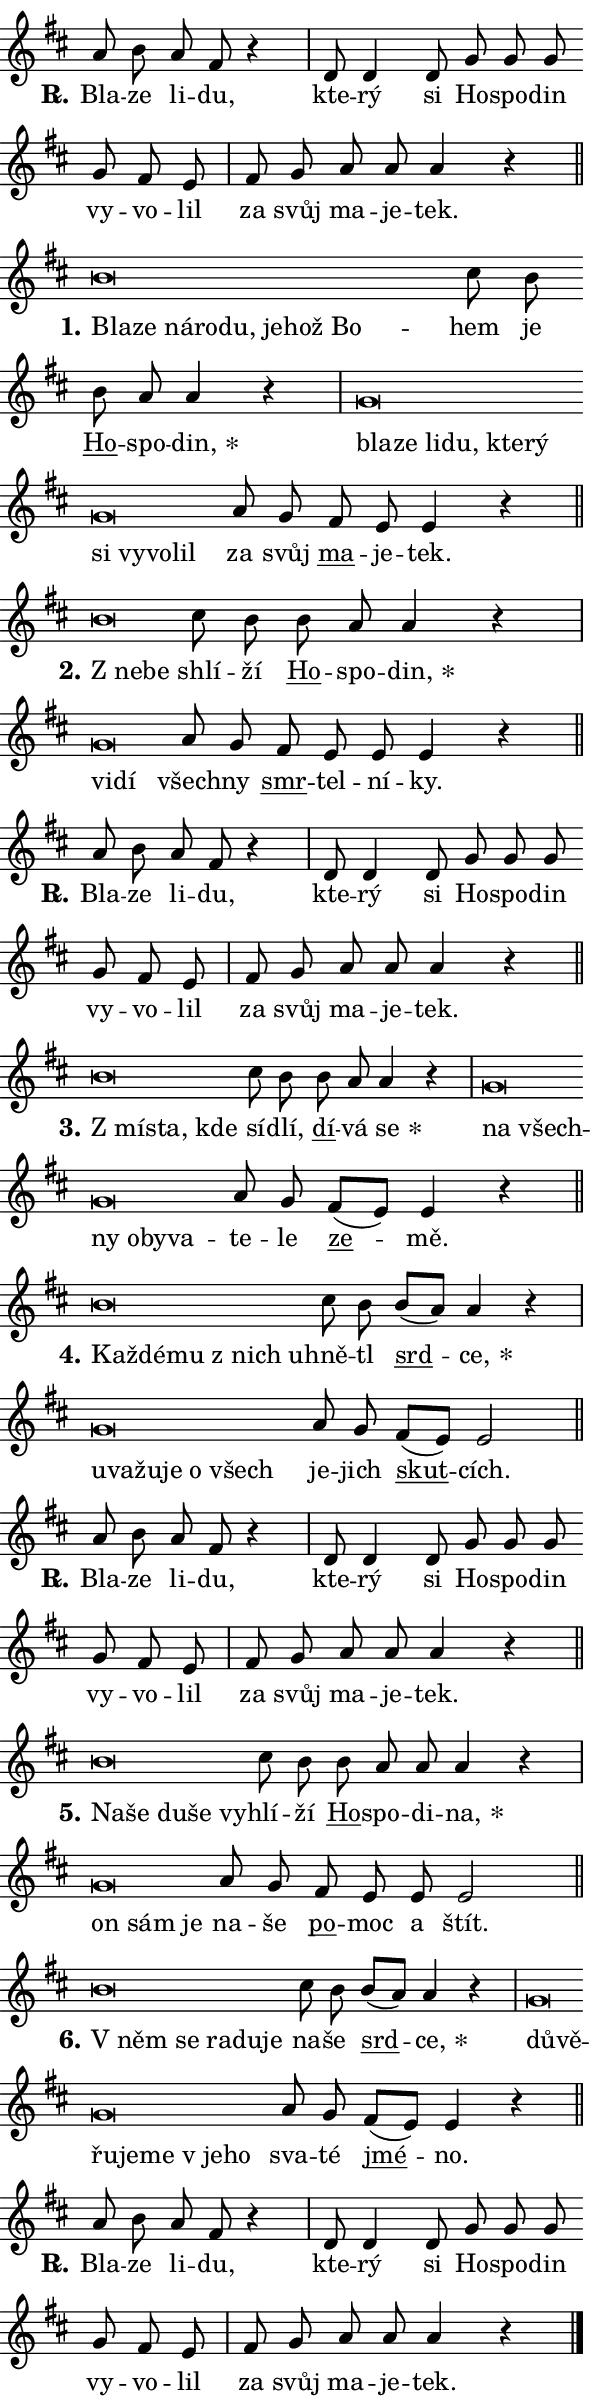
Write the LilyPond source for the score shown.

\version "2.24.0"
\header { tagline = "" }
\paper {
  indent = 0\cm
  top-margin = 0\cm
  right-margin = 0.13\cm % to fit lyric hyphens
  bottom-margin = 0\cm
  left-margin = 0\cm
  paper-width = 10\cm
  page-breaking = #ly:one-page-breaking
  system-system-spacing.basic-distance = #11
  score-system-spacing.basic-distance = #11
  ragged-last = ##f
}


%% Author: Thomas Morley
%% https://lists.gnu.org/archive/html/lilypond-user/2020-05/msg00002.html
#(define (line-position grob)
"Returns position of @var[grob} in current system:
   @code{'start}, if at first time-step
   @code{'end}, if at last time-step
   @code{'middle} otherwise
"
  (let* ((col (ly:item-get-column grob))
         (ln (ly:grob-object col 'left-neighbor))
         (rn (ly:grob-object col 'right-neighbor))
         (col-to-check-left (if (ly:grob? ln) ln col))
         (col-to-check-right (if (ly:grob? rn) rn col))
         (break-dir-left
           (and
             (ly:grob-property col-to-check-left 'non-musical #f)
             (ly:item-break-dir col-to-check-left)))
         (break-dir-right
           (and
             (ly:grob-property col-to-check-right 'non-musical #f)
             (ly:item-break-dir col-to-check-right))))
        (cond ((eqv? 1 break-dir-left) 'start)
              ((eqv? -1 break-dir-right) 'end)
              (else 'middle))))

#(define (tranparent-at-line-position vctor)
  (lambda (grob)
  "Relying on @code{line-position} select the relevant enry from @var{vctor}.
Used to determine transparency,"
    (case (line-position grob)
      ((end) (not (vector-ref vctor 0)))
      ((middle) (not (vector-ref vctor 1)))
      ((start) (not (vector-ref vctor 2))))))

noteHeadBreakVisibility =
#(define-music-function (break-visibility)(vector?)
"Makes @code{NoteHead}s transparent relying on @var{break-visibility}"
#{
  \override NoteHead.transparent =
    #(tranparent-at-line-position break-visibility)
#})

#(define delete-ledgers-for-transparent-note-heads
  (lambda (grob)
    "Reads whether a @code{NoteHead} is transparent.
If so this @code{NoteHead} is removed from @code{'note-heads} from
@var{grob}, which is supposed to be @code{LedgerLineSpanner}.
As a result ledgers are not printed for this @code{NoteHead}"
    (let* ((nhds-array (ly:grob-object grob 'note-heads))
           (nhds-list
             (if (ly:grob-array? nhds-array)
                 (ly:grob-array->list nhds-array)
                 '()))
           ;; Relies on the transparent-property being done before
           ;; Staff.LedgerLineSpanner.after-line-breaking is executed.
           ;; This is fragile ...
           (to-keep
             (remove
               (lambda (nhd)
                 (ly:grob-property nhd 'transparent #f))
               nhds-list)))
      ;; TODO find a better method to iterate over grob-arrays, similiar
      ;; to filter/remove etc for lists
      ;; For now rebuilt from scratch
      (set! (ly:grob-object grob 'note-heads)  '())
      (for-each
        (lambda (nhd)
          (ly:pointer-group-interface::add-grob grob 'note-heads nhd))
        to-keep))))

squashNotes = {
  \override NoteHead.X-extent = #'(-0.2 . 0.2)
  \override NoteHead.Y-extent = #'(-0.75 . 0)
  \override NoteHead.stencil =
    #(lambda (grob)
       (let ((pos (ly:grob-property grob 'staff-position)))
         (begin
           (if (< pos -7) (display "ERROR: Lower brevis then expected\n") (display ""))
           (if (<= pos -6) ly:text-interface::print ly:note-head::print))))
}
unSquashNotes = {
  \revert NoteHead.X-extent
  \revert NoteHead.Y-extent
  \revert NoteHead.stencil
}

hideNotes = \noteHeadBreakVisibility #begin-of-line-visible
unHideNotes = \noteHeadBreakVisibility #all-visible

% work-around for resetting accidentals
% https://lilypond.org/doc/v2.23/Documentation/notation/displaying-rhythms#unmetered-music
cadenzaMeasure = {
  \cadenzaOff
  \partial 1024 s1024
  \cadenzaOn
}

#(define-markup-command (accent layout props text) (markup?)
  "Underline accented syllable"
  (interpret-markup layout props
    #{\markup \override #'(offset . 4.3) \underline { #text }#}))

responsum = \markup \concat {
  "R" \hspace #-1.05 \path #0.1 #'((moveto 0 0.07) (lineto 0.9 0.8)) \hspace #0.05 "."
}

spaceSize = #0.6828661417322834 % exact space size for TeX Gyre Schola

\layout {
  \context {
    \Staff
    \remove "Time_signature_engraver"
    \override LedgerLineSpanner.after-line-breaking = #delete-ledgers-for-transparent-note-heads
  }
  \context {
    \Lyrics {
      \override LyricSpace.minimum-distance = \spaceSize
      \override LyricText.font-name = #"TeX Gyre Schola"
      \override LyricText.font-size = 1
      \override StanzaNumber.font-name = #"TeX Gyre Schola Bold"
      \override StanzaNumber.font-size = 1
    }
  }
  \context {
    \Score 
    \override NoteHead.text =
      #(lambda (grob) 
        (let ((pos (ly:grob-property grob 'staff-position)))
          #{\markup {
            \combine
              \halign #-0.55 \raise #(if (= pos -6) 0 0.5) \override #'(thickness . 2) \draw-line #'(3.2 . 0)
              \musicglyph "noteheads.sM1"
          }#}))
  }
}

% magnetic-lyrics.ily
%
%   written by
%     Jean Abou Samra <jean@abou-samra.fr>
%     Werner Lemberg <wl@gnu.org>
%
%   adapted by
%     Jiri Hon <jiri.hon@gmail.com>
%
% Version 2022-Apr-15

% https://www.mail-archive.com/lilypond-user@gnu.org/msg149350.html

#(define (Left_hyphen_pointer_engraver context)
   "Collect syllable-hyphen-syllable occurrences in lyrics and store
them in properties.  This engraver only looks to the left.  For
example, if the lyrics input is @code{foo -- bar}, it does the
following.

@itemize @bullet
@item
Set the @code{text} property of the @code{LyricHyphen} grob between
@q{foo} and @q{bar} to @code{foo}.

@item
Set the @code{left-hyphen} property of the @code{LyricText} grob with
text @q{foo} to the @code{LyricHyphen} grob between @q{foo} and
@q{bar}.
@end itemize

Use this auxiliary engraver in combination with the
@code{lyric-@/text::@/apply-@/magnetic-@/offset!} hook."
   (let ((hyphen #f)
         (text #f))
     (make-engraver
      (acknowledgers
       ((lyric-syllable-interface engraver grob source-engraver)
        (set! text grob)))
      (end-acknowledgers
       ((lyric-hyphen-interface engraver grob source-engraver)
        ;(when (not (grob::has-interface grob 'lyric-space-interface))
          (set! hyphen grob)));)
      ((stop-translation-timestep engraver)
       (when (and text hyphen)
         (ly:grob-set-object! text 'left-hyphen hyphen))
       (set! text #f)
       (set! hyphen #f)))))

#(define (lyric-text::apply-magnetic-offset! grob)
   "If the space between two syllables is less than the value in
property @code{LyricText@/.details@/.squash-threshold}, move the right
syllable to the left so that it gets concatenated with the left
syllable.

Use this function as a hook for
@code{LyricText@/.after-@/line-@/breaking} if the
@code{Left_@/hyphen_@/pointer_@/engraver} is active."
   (let ((hyphen (ly:grob-object grob 'left-hyphen #f)))
     (when hyphen
       (let ((left-text (ly:spanner-bound hyphen LEFT)))
         (when (grob::has-interface left-text 'lyric-syllable-interface)
           (let* ((common (ly:grob-common-refpoint grob left-text X))
                  (this-x-ext (ly:grob-extent grob common X))
                  (left-x-ext
                   (begin
                     ;; Trigger magnetism for left-text.
                     (ly:grob-property left-text 'after-line-breaking)
                     (ly:grob-extent left-text common X)))
                  ;; `delta` is the gap width between two syllables.
                  (delta (- (interval-start this-x-ext)
                            (interval-end left-x-ext)))
                  (details (ly:grob-property grob 'details))
                  (threshold (assoc-get 'squash-threshold details 0.2)))
             (when (< delta threshold)
               (let* (;; We have to manipulate the input text so that
                      ;; ligatures crossing syllable boundaries are not
                      ;; disabled.  For languages based on the Latin
                      ;; script this is essentially a beautification.
                      ;; However, for non-Western scripts it can be a
                      ;; necessity.
                      (lt (ly:grob-property left-text 'text))
                      (rt (ly:grob-property grob 'text))
                      (is-space (grob::has-interface hyphen 'lyric-space-interface))
                      (space (if is-space " " ""))
                      (extra-delta (if is-space spaceSize 0))
                      ;; Append new syllable.
                      (ltrt-space (if (and (string? lt) (string? rt))
                                (string-append lt space rt)
                                (make-concat-markup (list lt space rt))))
                      ;; Right-align `ltrt` to the right side.
                      (ltrt-space-markup (grob-interpret-markup
                               grob
                               (make-translate-markup
                                (cons (interval-length this-x-ext) 0)
                                (make-right-align-markup ltrt-space)))))
                 (begin
                   ;; Don't print `left-text`.
                   (ly:grob-set-property! left-text 'stencil #f)
                   ;; Set text and stencil (which holds all collected
                   ;; syllables so far) and shift it to the left.
                   (ly:grob-set-property! grob 'text ltrt-space)
                   (ly:grob-set-property! grob 'stencil ltrt-space-markup)
                   (ly:grob-translate-axis! grob (- (- delta extra-delta)) X))))))))))


#(define (lyric-hyphen::displace-bounds-first grob)
   ;; Make very sure this callback isn't triggered too early.
   (let ((left (ly:spanner-bound grob LEFT))
         (right (ly:spanner-bound grob RIGHT)))
     (ly:grob-property left 'after-line-breaking)
     (ly:grob-property right 'after-line-breaking)
     (ly:lyric-hyphen::print grob)))

squashThreshold = #0.4

\layout {
  \context {
    \Lyrics
    \consists #Left_hyphen_pointer_engraver
    \override LyricText.after-line-breaking =
      #lyric-text::apply-magnetic-offset!
    \override LyricHyphen.stencil = #lyric-hyphen::displace-bounds-first
    \override LyricText.details.squash-threshold = \squashThreshold
    \override LyricHyphen.minimum-distance = 0
    \override LyricHyphen.minimum-length = \squashThreshold
  }
}

squashText = \override LyricText.details.squash-threshold = 9999
unSquashText = \override LyricText.details.squash-threshold = \squashThreshold

leftText = \override LyricText.self-alignment-X = #LEFT
unLeftText = \revert LyricText.self-alignment-X

starOffset = #(lambda (grob) 
                (let ((x_offset (ly:self-alignment-interface::aligned-on-x-parent grob)))
                  (if (= x_offset 0) 0 (+ x_offset 1.2))))

star = #(define-music-function (syllable)(string?)
"Append star separator at the end of a syllable"
#{
  \once \override LyricText.X-offset = #starOffset
  \lyricmode { \markup {
    #syllable
    \override #'((font-name . "TeX Gyre Schola Bold")) \hspace #0.2 \lower #0.65 \larger "*"
  } }
#})

starAccent = #(define-music-function (syllable)(string?)
"Append star separator at the end of a syllable and make accent"
#{
  \once \override LyricText.X-offset = #starOffset
  \lyricmode { \markup {
    \accent #syllable
    \override #'((font-name . "TeX Gyre Schola Bold")) \hspace #0.2 \lower #0.65 \larger "*"
  } }
#})

breath = #(define-music-function (syllable)(string?)
"Append breathing indicator at the end of a syllable"
#{
  \lyricmode { \markup { #syllable "+" } }
#})

optionalBreath = #(define-music-function (syllable)(string?)
"Append optional breathing indicator at the end of a syllable"
#{
  \lyricmode { \markup { #syllable "(+)" } }
#})


\score {
    <<
        \new Voice = "melody" { \cadenzaOn \key d \major \relative { a'8 b a fis r4 \cadenzaMeasure \bar "|" d8 d4 d8 \bar "" g g g \bar "" g fis e \cadenzaMeasure \bar "|" fis g a a a4 r \cadenzaMeasure \bar "||" \break } }
        \new Lyrics \lyricsto "melody" { \lyricmode { \set stanza = \responsum
Bla -- ze li -- du, kte -- rý si Ho -- spo -- din vy -- vo -- lil za svůj ma -- je -- tek. } }
    >>
    \layout {}
}

\score {
    <<
        \new Voice = "melody" { \cadenzaOn \key d \major \relative { \squashNotes b'\breve*1/16 \hideNotes \breve*1/16 \bar "" \breve*1/16 \bar "" \breve*1/16 \bar "" \breve*1/16 \bar "" \breve*1/16 \bar "" \breve*1/16 \breve*1/16 \bar "" \unHideNotes \unSquashNotes cis8 b \bar "" b a a4 r \cadenzaMeasure \bar "|" \squashNotes g\breve*1/16 \hideNotes \breve*1/16 \bar "" \breve*1/16 \bar "" \breve*1/16 \bar "" \breve*1/16 \bar "" \breve*1/16 \bar "" \breve*1/16 \bar "" \breve*1/16 \bar "" \breve*1/16 \breve*1/16 \bar "" \unHideNotes \unSquashNotes a8 g \bar "" fis e e4 r \cadenzaMeasure \bar "||" \break } }
        \new Lyrics \lyricsto "melody" { \lyricmode { \set stanza = "1."
\leftText Bla -- \squashText ze ná -- ro -- du, je -- hož Bo -- \unLeftText \unSquashText hem je \markup \accent Ho -- spo -- \star din, \leftText bla -- \squashText ze li -- du, kte -- rý si vy -- vo -- lil \unLeftText \unSquashText za svůj \markup \accent ma -- je -- tek. } }
    >>
    \layout {}
}

\score {
    <<
        \new Voice = "melody" { \cadenzaOn \key d \major \relative { \squashNotes b'\breve*1/16 \hideNotes \breve*1/16 \bar "" \unHideNotes \unSquashNotes cis8 b \bar "" b a a4 r \cadenzaMeasure \bar "|" \squashNotes g\breve*1/16 \hideNotes \breve*1/16 \bar "" \unHideNotes \unSquashNotes a8 g \bar "" fis e e e4 r \cadenzaMeasure \bar "||" \break } }
        \new Lyrics \lyricsto "melody" { \lyricmode { \set stanza = "2."
\leftText "Z ne" -- \squashText be \unLeftText \unSquashText shlí -- ží \markup \accent Ho -- spo -- \star din, \leftText vi -- \squashText dí \unLeftText \unSquashText všech -- ny \markup \accent smr -- tel -- ní -- ky. } }
    >>
    \layout {}
}

\score {
    <<
        \new Voice = "melody" { \cadenzaOn \key d \major \relative { a'8 b a fis r4 \cadenzaMeasure \bar "|" d8 d4 d8 \bar "" g g g \bar "" g fis e \cadenzaMeasure \bar "|" fis g a a a4 r \cadenzaMeasure \bar "||" \break } }
        \new Lyrics \lyricsto "melody" { \lyricmode { \set stanza = \responsum
Bla -- ze li -- du, kte -- rý si Ho -- spo -- din vy -- vo -- lil za svůj ma -- je -- tek. } }
    >>
    \layout {}
}

\score {
    <<
        \new Voice = "melody" { \cadenzaOn \key d \major \relative { \squashNotes b'\breve*1/16 \hideNotes \breve*1/16 \breve*1/16 \bar "" \unHideNotes \unSquashNotes cis8 b \bar "" b a a4 r \cadenzaMeasure \bar "|" \squashNotes g\breve*1/16 \hideNotes \breve*1/16 \bar "" \breve*1/16 \bar "" \breve*1/16 \bar "" \breve*1/16 \breve*1/16 \bar "" \unHideNotes \unSquashNotes a8 g \bar "" fis[( e)] e4 r \cadenzaMeasure \bar "||" \break } }
        \new Lyrics \lyricsto "melody" { \lyricmode { \set stanza = "3."
\leftText "Z mí" -- \squashText sta, kde \unLeftText \unSquashText sí -- dlí, \markup \accent dí -- vá \star se \leftText na \squashText všech -- ny o -- by -- va -- \unLeftText \unSquashText te -- le \markup \accent ze -- mě. } }
    >>
    \layout {}
}

\score {
    <<
        \new Voice = "melody" { \cadenzaOn \key d \major \relative { \squashNotes b'\breve*1/16 \hideNotes \breve*1/16 \bar "" \breve*1/16 \bar "" \breve*1/16 \breve*1/16 \bar "" \unHideNotes \unSquashNotes cis8 b \bar "" b[( a)] a4 r \cadenzaMeasure \bar "|" \squashNotes g\breve*1/16 \hideNotes \breve*1/16 \bar "" \breve*1/16 \bar "" \breve*1/16 \bar "" \breve*1/16 \breve*1/16 \bar "" \unHideNotes \unSquashNotes a8 g \bar "" fis[( e)] e2 \cadenzaMeasure \bar "||" \break } }
        \new Lyrics \lyricsto "melody" { \lyricmode { \set stanza = "4."
\leftText Kaž -- \squashText dé -- mu "z nich" u -- \unLeftText \unSquashText hně -- tl \markup \accent srd -- \star ce, \leftText u -- \squashText va -- žu -- je o všech \unLeftText \unSquashText je -- jich \markup \accent skut -- cích. } }
    >>
    \layout {}
}

\score {
    <<
        \new Voice = "melody" { \cadenzaOn \key d \major \relative { a'8 b a fis r4 \cadenzaMeasure \bar "|" d8 d4 d8 \bar "" g g g \bar "" g fis e \cadenzaMeasure \bar "|" fis g a a a4 r \cadenzaMeasure \bar "||" \break } }
        \new Lyrics \lyricsto "melody" { \lyricmode { \set stanza = \responsum
Bla -- ze li -- du, kte -- rý si Ho -- spo -- din vy -- vo -- lil za svůj ma -- je -- tek. } }
    >>
    \layout {}
}

\score {
    <<
        \new Voice = "melody" { \cadenzaOn \key d \major \relative { \squashNotes b'\breve*1/16 \hideNotes \breve*1/16 \bar "" \breve*1/16 \bar "" \breve*1/16 \breve*1/16 \bar "" \unHideNotes \unSquashNotes cis8 b \bar "" b a a a4 r \cadenzaMeasure \bar "|" \squashNotes g\breve*1/16 \hideNotes \breve*1/16 \breve*1/16 \bar "" \unHideNotes \unSquashNotes a8 g \bar "" fis e e e2 \cadenzaMeasure \bar "||" \break } }
        \new Lyrics \lyricsto "melody" { \lyricmode { \set stanza = "5."
\leftText Na -- \squashText še du -- še vy -- \unLeftText \unSquashText hlí -- ží \markup \accent Ho -- spo -- di -- \star na, \leftText on \squashText sám je \unLeftText \unSquashText na -- še \markup \accent po -- moc a štít. } }
    >>
    \layout {}
}

\score {
    <<
        \new Voice = "melody" { \cadenzaOn \key d \major \relative { \squashNotes b'\breve*1/16 \hideNotes \breve*1/16 \bar "" \breve*1/16 \bar "" \breve*1/16 \breve*1/16 \bar "" \unHideNotes \unSquashNotes cis8 b \bar "" b[( a)] a4 r \cadenzaMeasure \bar "|" \squashNotes g\breve*1/16 \hideNotes \breve*1/16 \bar "" \breve*1/16 \bar "" \breve*1/16 \bar "" \breve*1/16 \bar "" \breve*1/16 \breve*1/16 \bar "" \unHideNotes \unSquashNotes a8 g \bar "" fis[( e)] e4 r \cadenzaMeasure \bar "||" \break } }
        \new Lyrics \lyricsto "melody" { \lyricmode { \set stanza = "6."
\leftText "V něm" \squashText se ra -- du -- je \unLeftText \unSquashText na -- še \markup \accent srd -- \star ce, \leftText dů -- \squashText vě -- řu -- je -- me "v je" -- ho \unLeftText \unSquashText sva -- té \markup \accent jmé -- no. } }
    >>
    \layout {}
}

\score {
    <<
        \new Voice = "melody" { \cadenzaOn \key d \major \relative { a'8 b a fis r4 \cadenzaMeasure \bar "|" d8 d4 d8 \bar "" g g g \bar "" g fis e \cadenzaMeasure \bar "|" fis g a a a4 r \cadenzaMeasure \bar "||" \break } \bar "|." }
        \new Lyrics \lyricsto "melody" { \lyricmode { \set stanza = \responsum
Bla -- ze li -- du, kte -- rý si Ho -- spo -- din vy -- vo -- lil za svůj ma -- je -- tek. } }
    >>
    \layout {}
}
